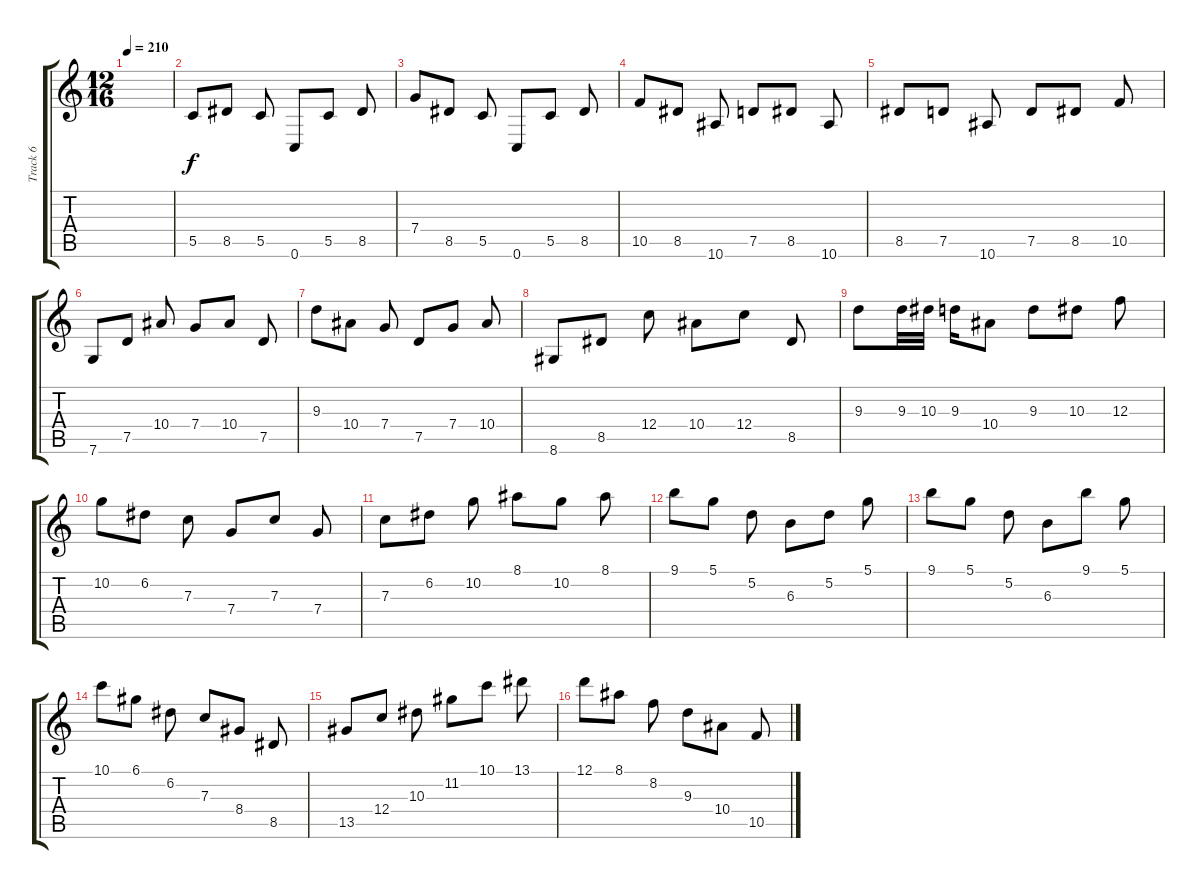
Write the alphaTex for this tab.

\track ("Track 6" "Track 6") {instrument distortionguitar}
\staff {score tabs}
\tuning (D4 A3 F3 C3 G2 C2) {hide}
\ts (12 16)
\tempo 210
\clef g2
\ks c
|
5.5.8 8.5.8 5.5.8 0.6.8 5.5.8 8.5.8 |
7.4.8 8.5.8 5.5.8 0.6.8 5.5.8 8.5.8 |
10.5.8 8.5.8 10.6.8 7.5.8 8.5.8 10.6.8 |
8.5.8 7.5.8 10.6.8 7.5.8 8.5.8 10.5.8 |
7.6.8 7.5.8 10.4.8 7.4.8 10.4.8 7.5.8 |
9.3.8 10.4.8 7.4.8 7.5.8 7.4.8 10.4.8 |
8.6.8 8.5.8 12.4.8 10.4.8 12.4.8 8.5.8 |
9.3.8 9.3.32 10.3.32 9.3.16 10.4.8 9.3.8 10.3.8 12.3.8 |
10.2.8 6.2.8 7.3.8 7.4.8 7.3.8 7.4.8 |
7.3.8 6.2.8 10.2.8 8.1.8 10.2.8 8.1.8 |
9.1.8 5.1.8 5.2.8 6.3.8 5.2.8 5.1.8 |
9.1.8 5.1.8 5.2.8 6.3.8 9.1.8 5.1.8 |
10.1.8 6.1.8 6.2.8 7.3.8 8.4.8 8.5.8 |
13.5.8 12.4.8 10.3.8 11.2.8 10.1.8 13.1.8 |
12.1.8 8.1.8 8.2.8 9.3.8 10.4.8 10.5.8
